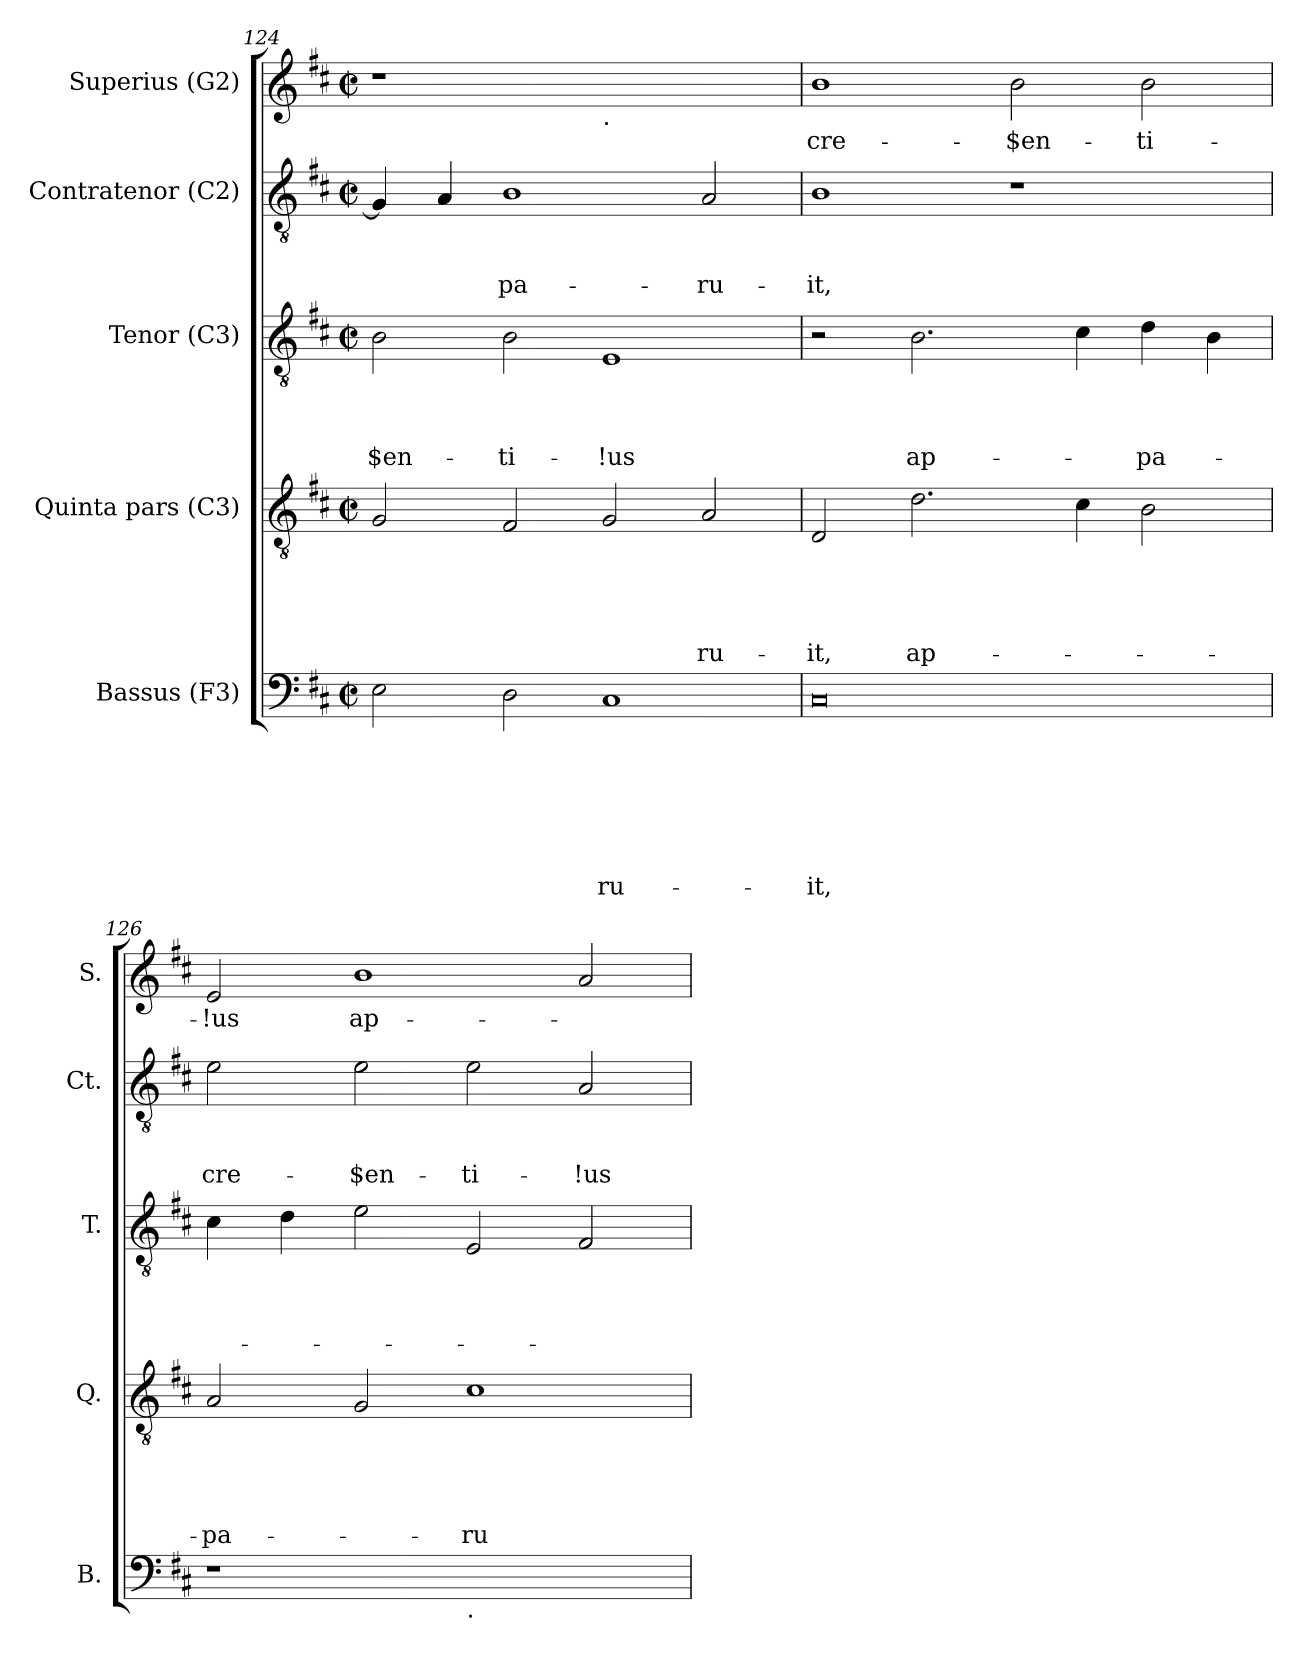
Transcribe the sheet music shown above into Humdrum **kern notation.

**kern	**text	**text	**text	**text	**text	**text	**text	**kern	**text	**text	**text	**text	**text	**kern	**text	**text	**text	**text	**kern	**text	**text	**text	**kern	**text
*part5	*part5	*part5	*part5	*part5	*part5	*part5	*part5	*part4	*part4	*part4	*part4	*part4	*part4	*part3	*part3	*part3	*part3	*part3	*part2	*part2	*part2	*part2	*part1	*part1
*staff5	*staff5	*staff5	*staff5	*staff5	*staff5	*staff5	*staff5	*staff4	*staff4	*staff4	*staff4	*staff4	*staff4	*staff3	*staff3	*staff3	*staff3	*staff3	*staff2	*staff2	*staff2	*staff2	*staff1	*staff1
*I"Bassus (F3)	*	*	*	*	*	*	*	*I"Quinta pars (C3)	*	*	*	*	*	*I"Tenor (C3)	*	*	*	*	*I"Contratenor (C2)	*	*	*	*I"Superius (G2)	*
*I'B.	*	*	*	*	*	*	*	*I'Q.	*	*	*	*	*	*I'T.	*	*	*	*	*I'Ct.	*	*	*	*I'S.	*
*clefF4	*	*	*	*	*	*	*	*clefGv2	*	*	*	*	*	*clefGv2	*	*	*	*	*clefGv2	*	*	*	*clefG2	*
*k[f#c#]	*	*	*	*	*	*	*	*k[f#c#]	*	*	*	*	*	*k[f#c#]	*	*	*	*	*k[f#c#]	*	*	*	*k[f#c#]	*
*D:	*	*	*	*	*	*	*	*D:	*	*	*	*	*	*D:	*	*	*	*	*D:	*	*	*	*D:	*
*M2/2	*	*	*	*	*	*	*	*M2/2	*	*	*	*	*	*M2/2	*	*	*	*	*M2/2	*	*	*	*M2/2	*
*met(c|)	*	*	*	*	*	*	*	*met(c|)	*	*	*	*	*	*met(c|)	*	*	*	*	*met(c|)	*	*	*	*met(c|)	*
=124	=124	=124	=124	=124	=124	=124	=124	=124	=124	=124	=124	=124	=124	=124	=124	=124	=124	=124	=124	=124	=124	=124	=124	=124
!	!	!	!	!	!	!	!	!	!	!	!	!	!	!	!	!	!	!LO:LY:b	!	!	!	!	!	!
2E\	.	.	.	.	.	.	.	2G/	.	.	.	.	.	2B\	.	.	.	-$en-	4G/]	.	.	.	1r	.
.	.	.	.	.	.	.	.	.	.	.	.	.	.	.	.	.	.	.	4A/	.	.	.	.	.
!	!	!	!	!	!	!	!	!	!	!	!	!	!	!	!	!	!	!LO:LY:b	!	!	!	!LO:LY:b	!	!
2D\	.	.	.	.	.	.	.	2F#/	.	.	.	.	.	2B\	.	.	.	-ti-	1B	.	.	-pa-	.	.
!	!	!	!	!	!	!	!	!	!	!	!	!	!	!	!	!	!	!	!	!	!	!	!LO:TX:b:t=.	!
!	!	!	!	!	!	!	!LO:LY:b	!	!	!	!	!	!	!	!	!	!	!LO:LY:b	!	!	!	!	!	!
1C#	.	.	.	.	.	.	-ru-	2G/	.	.	.	.	.	1E	.	.	.	-!us	.	.	.	.	1ryy	.
!	!	!	!	!	!	!	!	!	!	!	!	!	!LO:LY:b	!	!	!	!	!	!	!	!	!LO:LY:b	!	!
.	.	.	.	.	.	.	.	2A/	.	.	.	.	-ru-	.	.	.	.	.	2A/	.	.	-ru-	.	.
=125	=125	=125	=125	=125	=125	=125	=125	=125	=125	=125	=125	=125	=125	=125	=125	=125	=125	=125	=125	=125	=125	=125	=125	=125
!	!	!	!	!	!	!	!LO:LY:b	!	!	!	!	!	!LO:LY:b	!	!	!	!	!	!	!	!	!LO:LY:b	!	!LO:LY:b
0C#	.	.	.	.	.	.	-it,	2D/	.	.	.	.	-it,	2r	.	.	.	.	1B	.	.	-it,	1b	cre-
!	!	!	!	!	!	!	!	!	!	!	!	!	!LO:LY:b	!	!	!	!	!LO:LY:b	!	!	!	!	!	!
.	.	.	.	.	.	.	.	2.d\	.	.	.	.	ap-	2.B\	.	.	.	ap-	.	.	.	.	.	.
!	!	!	!	!	!	!	!	!	!	!	!	!	!	!	!	!	!	!	!	!	!	!	!	!LO:LY:b
.	.	.	.	.	.	.	.	.	.	.	.	.	.	.	.	.	.	.	1r	.	.	.	2b\	-$en-
.	.	.	.	.	.	.	.	4c#\	.	.	.	.	.	4c#\	.	.	.	.	.	.	.	.	.	.
!	!	!	!	!	!	!	!	!	!	!	!	!	!	!	!	!	!	!LO:LY:b	!	!	!	!	!	!LO:LY:b
.	.	.	.	.	.	.	.	2B\	.	.	.	.	.	4d\	.	.	.	-pa-	.	.	.	.	2b\	-ti-
.	.	.	.	.	.	.	.	.	.	.	.	.	.	4B\	.	.	.	.	.	.	.	.	.	.
!!LO:LB:g=z
=126	=126	=126	=126	=126	=126	=126	=126	=126	=126	=126	=126	=126	=126	=126	=126	=126	=126	=126	=126	=126	=126	=126	=126	=126
!	!	!	!	!	!	!	!	!	!	!	!	!	!LO:LY:b	!	!	!	!	!	!	!	!	!LO:LY:b	!	!LO:LY:b
1r	.	.	.	.	.	.	.	2A/	.	.	.	.	-pa-	4c#\	.	.	.	.	2e\	.	.	cre-	2e/	-!us
.	.	.	.	.	.	.	.	.	.	.	.	.	.	4d\	.	.	.	.	.	.	.	.	.	.
!	!	!	!	!	!	!	!	!	!	!	!	!	!	!	!	!	!	!	!	!	!	!LO:LY:b	!	!LO:LY:b
.	.	.	.	.	.	.	.	2G/	.	.	.	.	.	2e\	.	.	.	.	2e\	.	.	-$en-	1b	ap-
!LO:TX:b:t=.	!	!	!	!	!	!	!	!	!	!	!	!	!	!	!	!	!	!	!	!	!	!	!	!
!	!	!	!	!	!	!	!	!	!	!	!	!	!LO:LY:b	!	!	!	!	!	!	!	!	!LO:LY:b	!	!
1ryy	.	.	.	.	.	.	.	1c#	.	.	.	.	-ru-	2E/	.	.	.	.	2e\	.	.	-ti-	.	.
!	!	!	!	!	!	!	!	!	!	!	!	!	!	!	!	!	!	!	!	!	!	!LO:LY:b	!	!
.	.	.	.	.	.	.	.	.	.	.	.	.	.	2F#/	.	.	.	.	2A/	.	.	-!us	2a/	.
=	=	=	=	=	=	=	=	=	=	=	=	=	=	=	=	=	=	=	=	=	=	=	=	=
*-	*-	*-	*-	*-	*-	*-	*-	*-	*-	*-	*-	*-	*-	*-	*-	*-	*-	*-	*-	*-	*-	*-	*-	*-
